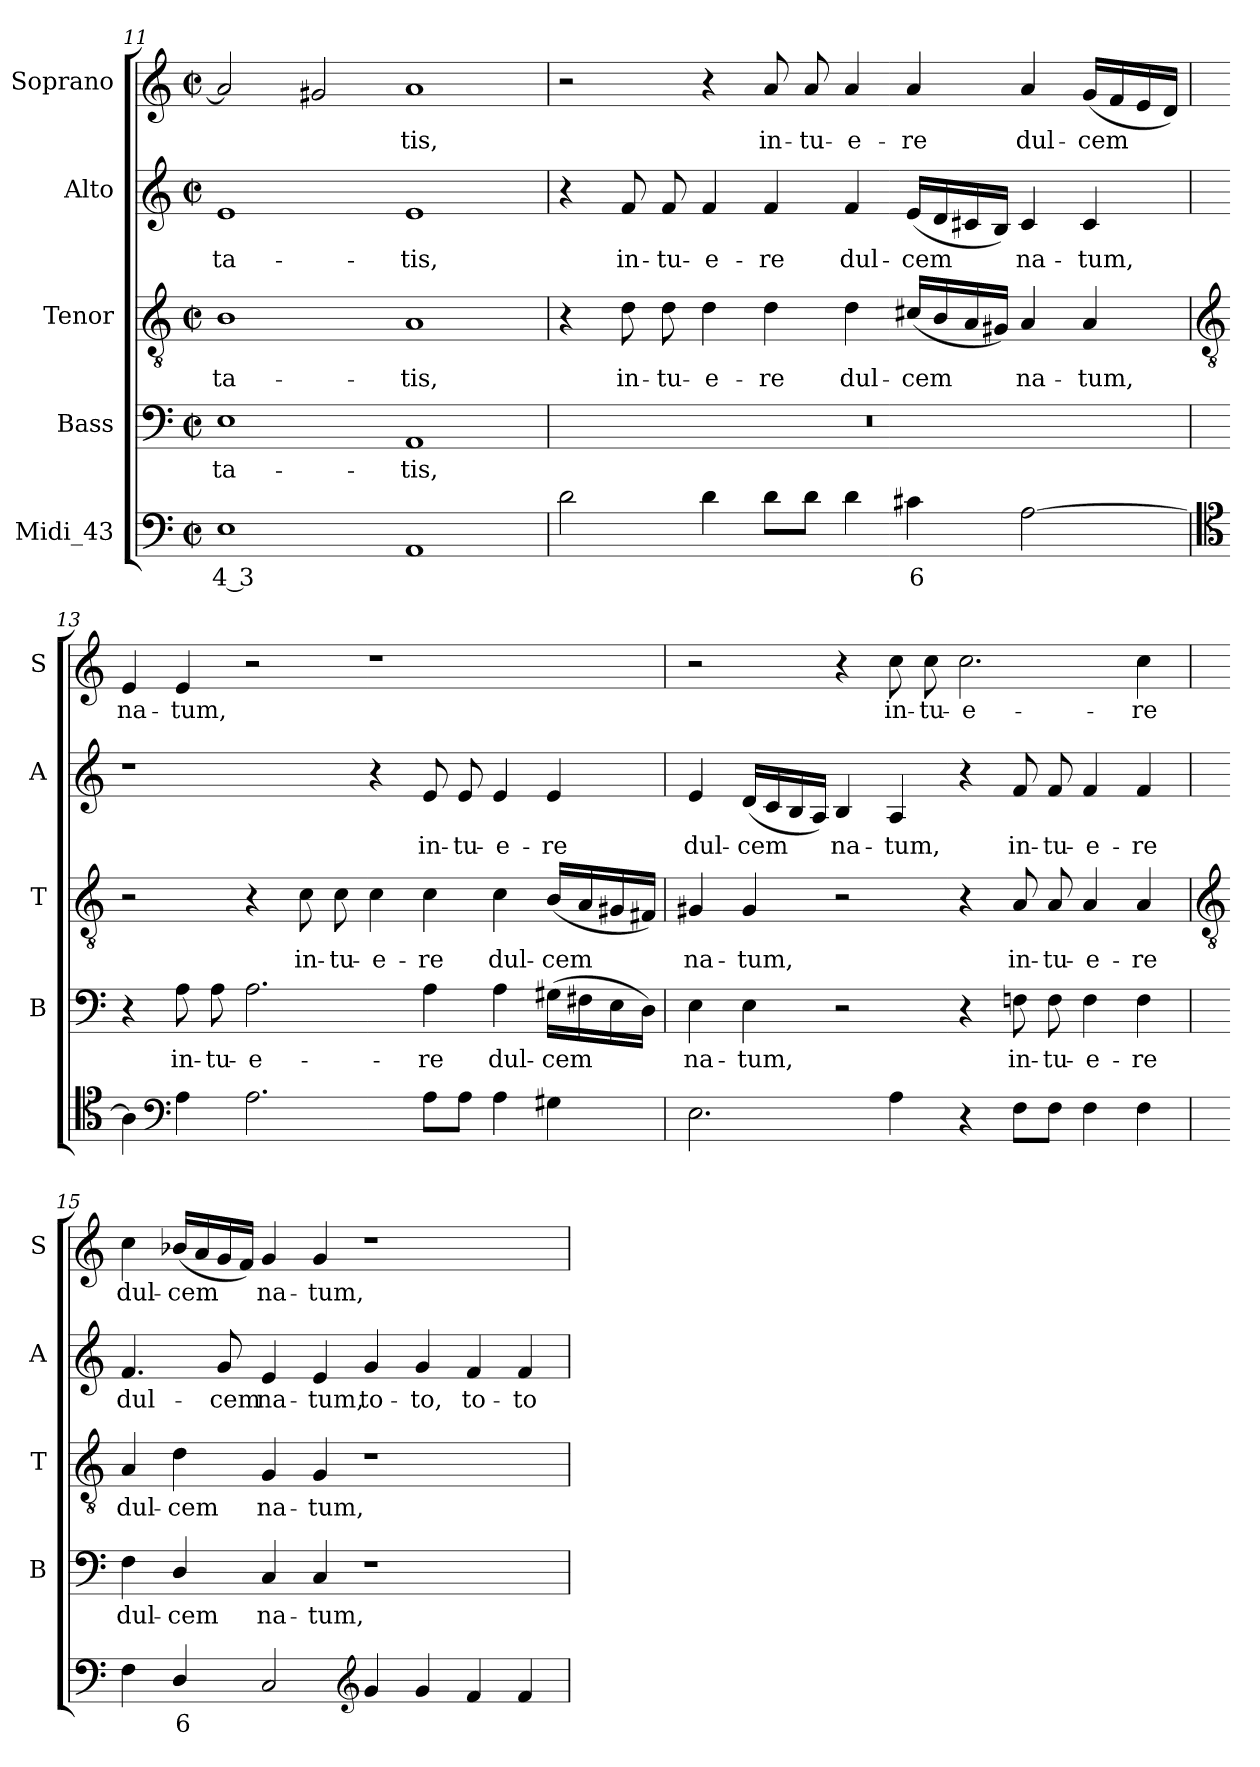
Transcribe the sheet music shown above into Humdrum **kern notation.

**kern	**text	**kern	**text	**kern	**text	**kern	**text	**kern	**text
*part5	*part5	*part4	*part4	*part3	*part3	*part2	*part2	*part1	*part1
*staff5	*staff5	*staff4	*staff4	*staff3	*staff3	*staff2	*staff2	*staff1	*staff1
*I"Midi_43	*	*I"Bass	*	*I"Tenor	*	*I"Alto	*	*I"Soprano	*
*	*	*I'B	*	*I'T	*	*I'A	*	*I'S	*
*clefF4	*	*clefF4	*	*clefGv2	*	*clefG2	*	*clefG2	*
*k[]	*	*k[]	*	*k[]	*	*k[]	*	*k[]	*
*C:	*	*C:	*	*C:	*	*C:	*	*C:	*
*M4/2	*	*M4/2	*	*M4/2	*	*M4/2	*	*M4/2	*
*met(c|)	*	*met(c|)	*	*met(c|)	*	*met(c|)	*	*met(c|)	*
=11	=11	=11	=11	=11	=11	=11	=11	=11	=11
!	!LO:LY:b	!	!LO:LY:b	!	!LO:LY:b	!	!LO:LY:b	!	!
1E	4 3	1E	-ta-	1B	-ta-	1e	-ta-	2a]	.
.	.	.	.	.	.	.	.	2g#X	.
!	!	!	!LO:LY:b	!	!LO:LY:b	!	!LO:LY:b	!	!LO:LY:b
1AA	.	1AA	-tis,	1A	-tis,	1e	-tis,	1a	tis,
=12	=12	=12	=12	=12	=12	=12	=12	=12	=12
2d	.	0r	.	4r	.	4r	.	2r	.
!	!	!	!	!	!LO:LY:b	!	!LO:LY:b	!	!
.	.	.	.	8d	in-	8f	in-	.	.
!	!	!	!	!	!LO:LY:b	!	!LO:LY:b	!	!
.	.	.	.	8d	-tu-	8f	-tu-	.	.
!	!	!	!	!	!LO:LY:b	!	!LO:LY:b	!	!
4d	.	.	.	4d	-e-	4f	-e-	4r	.
!	!	!	!	!	!LO:LY:b	!	!LO:LY:b	!	!LO:LY:b
8dL	.	.	.	4d	-re	4f	-re	8a	in-
!	!	!	!	!	!	!	!	!	!LO:LY:b
8dJ	.	.	.	.	.	.	.	8a	-tu-
!	!	!	!	!	!LO:LY:b	!	!LO:LY:b	!	!LO:LY:b
4d	.	.	.	4d	dul-	4f	dul-	4a	-e-
!	!LO:LY:b	!	!	!	!LO:LY:b	!	!LO:LY:b	!	!LO:LY:b
4c#X	6	.	.	(<16c#XLL	-cem	(<16eLL	-cem	4a	-re
.	.	.	.	16B	.	16d	.	.	.
.	.	.	.	16A	.	16c#X	.	.	.
.	.	.	.	16G#XJJ)	.	16BJJ)	.	.	.
!	!	!	!	!	!LO:LY:b	!	!LO:LY:b	!	!LO:LY:b
[2A	.	.	.	4A	na-	4c#	na-	4a	dul-
!	!	!	!	!	!LO:LY:b	!	!LO:LY:b	!	!LO:LY:b
.	.	.	.	4A	-tum,	4c#	-tum,	(<16gLL	-cem
.	.	.	.	.	.	.	.	16f	.
.	.	.	.	.	.	.	.	16e	.
.	.	.	.	.	.	.	.	16dJJ)	.
!!LO:LB:g=z
=13	=13	=13	=13	=13	=13	=13	=13	=13	=13
*clefC4	*	*	*	*clefGv2	*	*	*	*	*
!	!	!	!	!	!	!	!	!	!LO:LY:b
4A]	.	4r	.	2r	.	1r	.	4e	na-
*clefF4	*	*	*	*	*	*	*	*	*
!	!	!	!LO:LY:b	!	!	!	!	!	!LO:LY:b
4A	.	8A	in-	.	.	.	.	4e	-tum,
!	!	!	!LO:LY:b	!	!	!	!	!	!
.	.	8A	-tu-	.	.	.	.	.	.
!	!	!	!LO:LY:b	!	!	!	!	!	!
2.A	.	2.A	-e-	4r	.	.	.	2r	.
!	!	!	!	!	!LO:LY:b	!	!	!	!
.	.	.	.	8c	in-	.	.	.	.
!	!	!	!	!	!LO:LY:b	!	!	!	!
.	.	.	.	8c	-tu-	.	.	.	.
!	!	!	!	!	!LO:LY:b	!	!	!	!
.	.	.	.	4c	-e-	4r	.	1r	.
!	!	!	!LO:LY:b	!	!LO:LY:b	!	!LO:LY:b	!	!
8AL	.	4A	-re	4c	-re	8e	in-	.	.
!	!	!	!	!	!	!	!LO:LY:b	!	!
8AJ	.	.	.	.	.	8e	-tu-	.	.
!	!	!	!LO:LY:b	!	!LO:LY:b	!	!LO:LY:b	!	!
4A	.	4A	dul-	4c	dul-	4e	-e-	.	.
!	!	!	!LO:LY:b	!	!LO:LY:b	!	!LO:LY:b	!	!
4G#X	.	(>16G#XLL	-cem	(<16BLL	-cem	4e	-re	.	.
.	.	16F#	.	16A	.	.	.	.	.
.	.	16E	.	16G#X	.	.	.	.	.
.	.	16DJJ)	.	16F#XJJ)	.	.	.	.	.
=14	=14	=14	=14	=14	=14	=14	=14	=14	=14
!	!	!	!LO:LY:b	!	!LO:LY:b	!	!LO:LY:b	!	!
2.E	.	4E	na-	4G#X	na-	4e	dul-	2r	.
!	!	!	!LO:LY:b	!	!LO:LY:b	!	!LO:LY:b	!	!
.	.	4E	-tum,	4G#	-tum,	(<16dLL	-cem	.	.
.	.	.	.	.	.	16c	.	.	.
.	.	.	.	.	.	16B	.	.	.
.	.	.	.	.	.	16AJJ)	.	.	.
!	!	!	!	!	!	!	!LO:LY:b	!	!
.	.	2r	.	2r	.	4B	na-	4r	.
!	!	!	!	!	!	!	!LO:LY:b	!	!LO:LY:b
4A	.	.	.	.	.	4A	-tum,	8cc	in-
!	!	!	!	!	!	!	!	!	!LO:LY:b
.	.	.	.	.	.	.	.	8cc	-tu-
!	!	!	!	!	!	!	!	!	!LO:LY:b
4r	.	4r	.	4r	.	4r	.	2.cc	-e-
!	!	!	!LO:LY:b	!	!LO:LY:b	!	!LO:LY:b	!	!
8FL	.	8Fn	in-	8A	in-	8f	in-	.	.
!	!	!	!LO:LY:b	!	!LO:LY:b	!	!LO:LY:b	!	!
8FJ	.	8F	-tu-	8A	-tu-	8f	-tu-	.	.
!	!	!	!LO:LY:b	!	!LO:LY:b	!	!LO:LY:b	!	!
4F	.	4F	-e-	4A	-e-	4f	-e-	.	.
!	!	!	!LO:LY:b	!	!LO:LY:b	!	!LO:LY:b	!	!LO:LY:b
4F	.	4F	-re	4A	-re	4f	-re	4cc	-re
!!LO:LB:g=z
=15	=15	=15	=15	=15	=15	=15	=15	=15	=15
*	*	*	*	*clefGv2	*	*	*	*	*
!	!	!	!LO:LY:b	!	!LO:LY:b	!	!LO:LY:b	!	!LO:LY:b
4F	.	4F	dul-	4A	dul-	4.f	dul-	4cc	dul-
!	!LO:LY:b	!	!LO:LY:b	!	!LO:LY:b	!	!	!	!LO:LY:b
4D/	6	4D/	-cem	4d	-cem	.	.	(<16b-XLL	-cem
.	.	.	.	.	.	.	.	16a	.
!	!	!	!	!	!	!	!LO:LY:b	!	!
.	.	.	.	.	.	8g	-cem	16g	.
.	.	.	.	.	.	.	.	16fJJ)	.
!	!	!	!LO:LY:b	!	!LO:LY:b	!	!LO:LY:b	!	!LO:LY:b
2C	.	4C	na-	4G	na-	4e	na-	4g	na-
!	!	!	!LO:LY:b	!	!LO:LY:b	!	!LO:LY:b	!	!LO:LY:b
.	.	4C	-tum,	4G	-tum,	4e	-tum,	4g	-tum,
*clefG2	*	*	*	*	*	*	*	*	*
!	!	!	!	!	!	!	!LO:LY:b	!	!
4g	.	1r	.	1r	.	4g	to-	1r	.
!	!	!	!	!	!	!	!LO:LY:b	!	!
4g	.	.	.	.	.	4g	-to,	.	.
!	!	!	!	!	!	!	!LO:LY:b	!	!
4f	.	.	.	.	.	4f	to-	.	.
!	!	!	!	!	!	!	!LO:LY:b	!	!
4f	.	.	.	.	.	4f	-to	.	.
=	=	=	=	=	=	=	=	=	=
*-	*-	*-	*-	*-	*-	*-	*-	*-	*-
